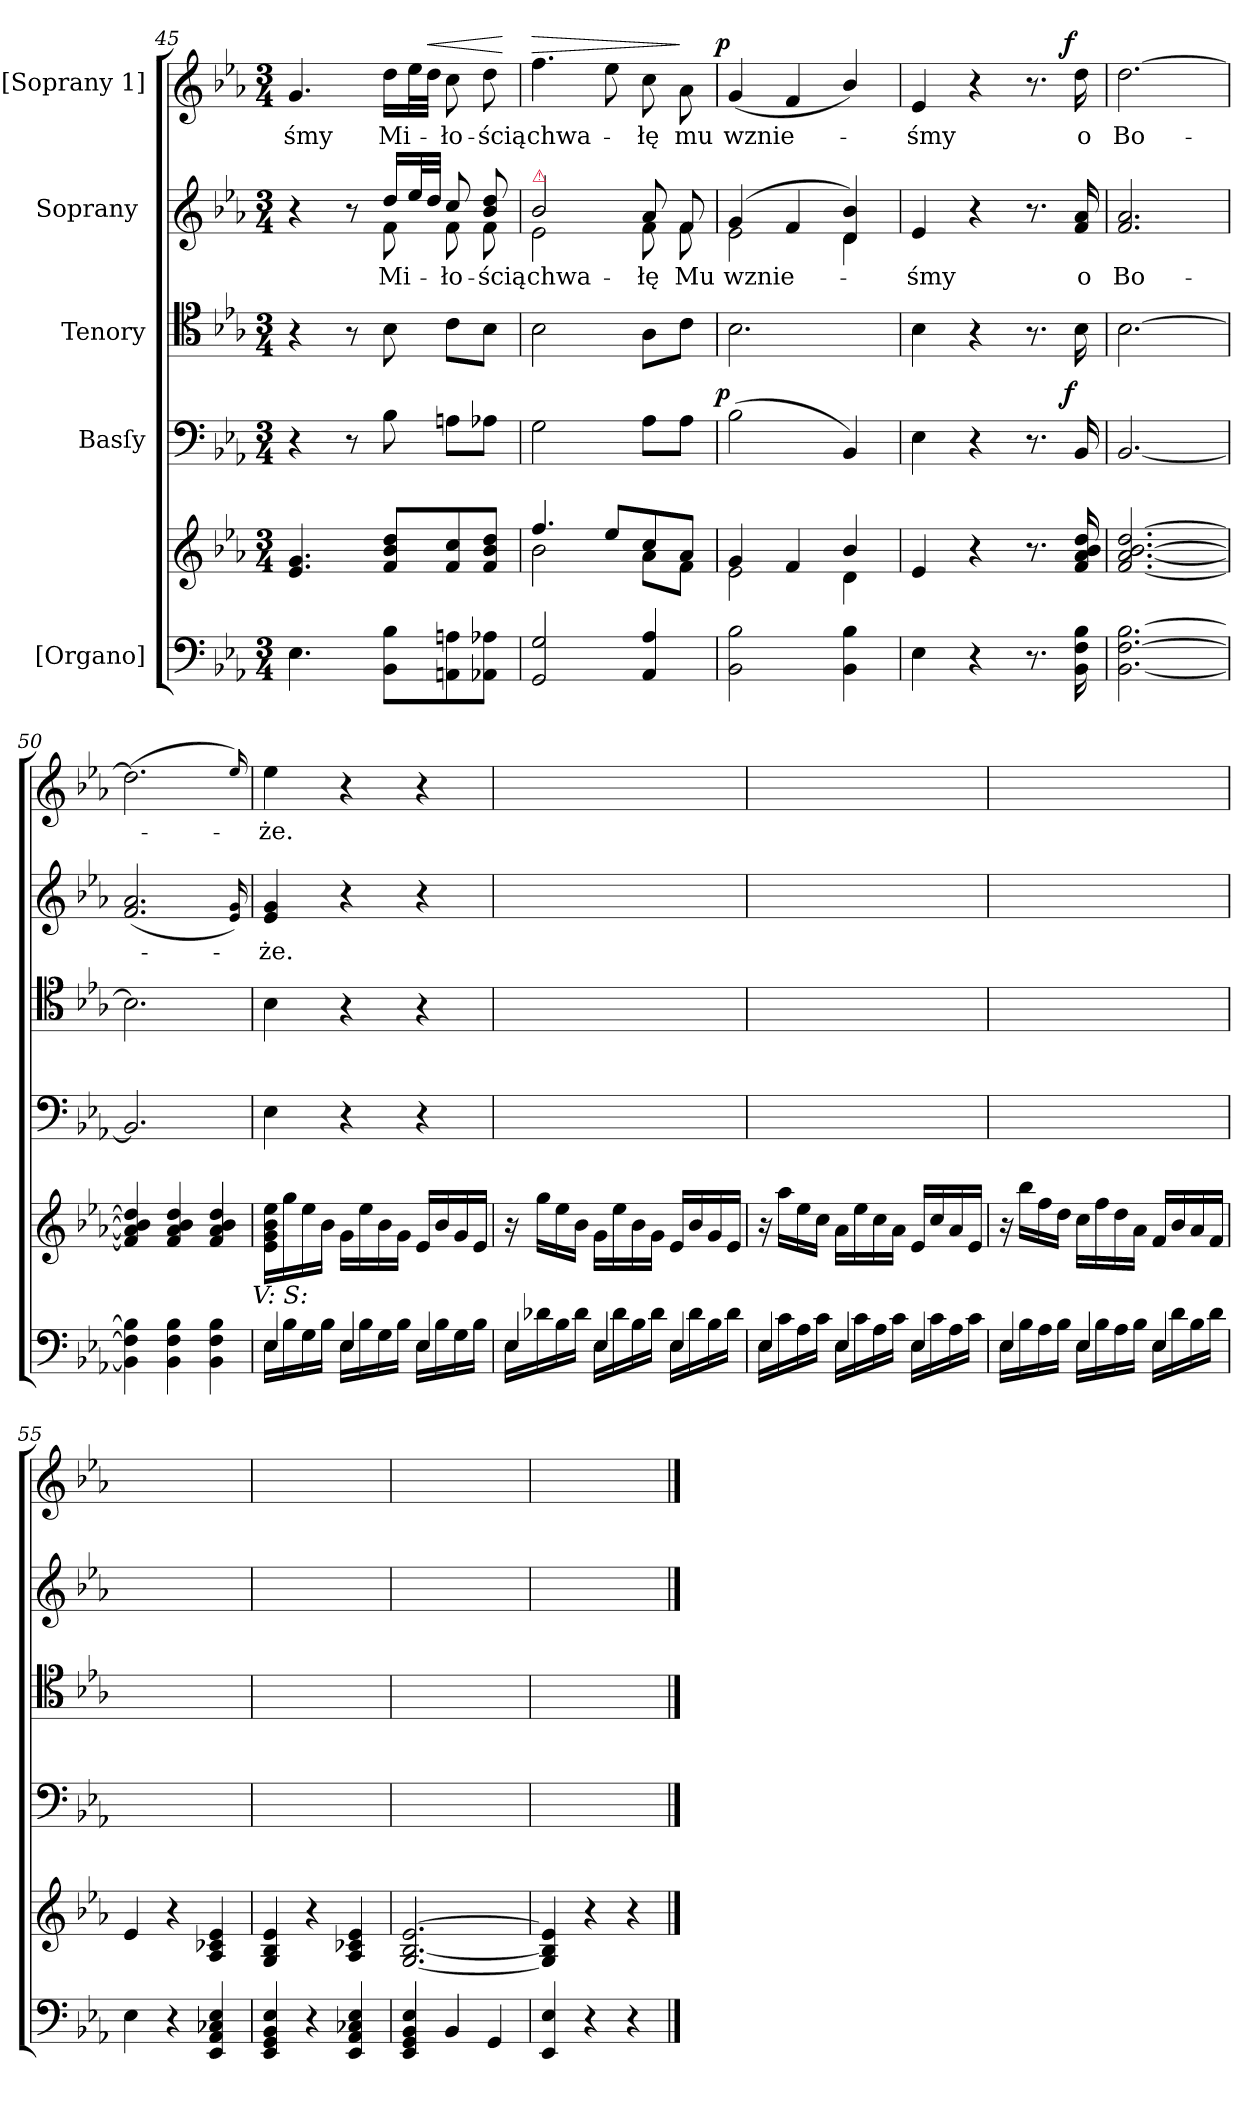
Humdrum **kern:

**kern	**kern	**kern	**dynam	**kern	**kern	**text	**kern	**text	**dynam
*part5	*part5	*part4	*part4	*part3	*part2	*part2	*part1	*part1	*part1
*staff6	*staff5	*staff4	*staff4	*staff3	*staff2	*staff2	*staff1	*staff1	*staff1
*I"[Organo]	*	*I"Basſy	*	*I"Tenory	*I"Soprany [2]	*	*I"[Soprany 1]	*	*
*clefF4	*clefG2	*clefF4	*	*clefC4	*clefG2	*	*clefG2	*	*
*k[b-e-a-]	*k[b-e-a-]	*k[b-e-a-]	*	*k[b-e-a-]	*k[b-e-a-]	*	*k[b-e-a-]	*	*
*M3/4	*M3/4	*M3/4	*	*M3/4	*M3/4	*	*M3/4	*	*
=45	=45	=45	=45	=45	=45	=45	=45	=45	=45
*	*	*	*	*	*^	*	*	*	*
4.E-\	4.e-/ 4.g/	4r	.	4r	4r	4ryy	.	4.g/	-śmy	.
.	.	8r	.	8r	8r	8ryy	.	.	.	.
8BB-\ 8B-\L	8f/ 8b-/ 8dd/L	8B-\	.	8B-\	16dd/LL	8f\	Mi-	16dd\LL	Mi-	.
.	.	.	.	.	32ee-/L	.	.	32ee-\L	.	.
!	!	!	!	!	!	!	!	!	!	!LO:HP:a
.	.	.	.	.	32dd/JJJ	.	.	32dd\JJJ	.	<
8AAn\ 8An\	8f/ 8cc/	8An\L	.	8c\L	8cc/	8f\	-ło-	8cc\	-ło-	.
8AA-X\ 8A-X\J	8f/ 8b-/ 8dd/J	8A-X\J	.	8B-\J	8b-/ 8dd/	8f\	-ścią	8dd\	-ścią	.
*	*	*	*	*	*v	*v	*	*	*	*
.	.	.	.	.	.	.	.	.	[
=46	=46	=46	=46	=46	=46	=46	=46	=46	=46
*	*^	*	*	*	*^	*	*	*	*
!	!	!	!	!	!	!LO:TX:a:color=crimson:t=⚠	!	!	!	!	!
!	!	!	!	!	!	!	!	!	!	!	!LO:HP:a
2GG/ 2G/	4.ff/	2b-\	2G\	.	2B-\	2b-/	2e-\	chwa-	4.ff\	chwa-	>
.	8ee-/L	.	.	.	.	.	.	.	8ee-\	.	.
4AA-/ 4A-/	8cc/	8a-\L	8A-\L	.	8A-\L	8a-/	8f\	-łę	8cc\	-łę	.
.	8a-/J	8f\J	8A-\J	.	8c\J	8f/	8f\	Mu	8a-\	mu	]
=47	=47	=47	=47	=47	=47	=47	=47	=47	=47	=47	=47
!	!	!	!	!LO:DY:a:rj	!	!	!	!	!	!	!LO:DY:a:rj
2BB-\ 2B-\	4g/	2e-\	(>2B-\	p	2.B-\	(>4g/	2e-\	wznie-	(>4g/	wznie-	p
.	4f/	.	.	.	.	4f/	.	.	4f/	.	.
4BB-\ 4B-\	4b-/	4d\	4BB-/)	.	.	4d/ 4b-/)	4d\	.	4b-/)	.	.
*	*v	*v	*	*	*	*v	*v	*	*	*	*
=48	=48	=48	=48	=48	=48	=48	=48	=48	=48
4E-\	4e-/	4E-\	.	4B-\	4e-/	-śmy	4e-/	-śmy	.
4r	4r	4r	.	4r	4r	.	4r	.	.
8.r	8.r	8.r	.	8.r	8.r	.	8.r	.	.
!	!	!	!LO:DY:a:rj	!	!	!	!	!	!LO:DY:a:rj
16BB-\ 16F\ 16B-\	16f/ 16a-/ 16b-/ 16dd/	16BB-/	f	16B-\	16f/ 16a-/	o	16dd\	o	f
=49	=49	=49	=49	=49	=49	=49	=49	=49	=49
[2.BB-\ [2.F\ [2.B-\	[2.f/ [2.a-/ [2.b-/ [2.dd/	[2.BB-/	.	[2.B-\	2.f/ 2.a-/	Bo-	[2.dd\	Bo-	.
=50	=50	=50	=50	=50	=50	=50	=50	=50	=50
4BB-]\ 4F]\ 4B-]\	4f]/ 4a-]/ 4b-]/ 4dd]/	2.BB-/]	.	2.B-\]	(>2.f/ 2.a-/	.	(>2.dd\]	.	.
4BB-\ 4F\ 4B-\	4f/ 4a-/ 4b-/ 4dd/	.	.	.	.	.	.	.	.
4BB-\ 4F\ 4B-\	4f/ 4a-/ 4b-/ 4dd/	.	.	.	.	.	.	.	.
.	.	.	.	.	16qqe-/ 16qqg/)	.	16qqee-/)	.	.
!LO:TX:a:i:t=V&colon; S&colon;	!	!	!	!	!	!	!	!	!
=51	=51	=51	=51	=51	=51	=51	=51	=51	=51
*^	*	*	*	*	*	*	*	*	*
4E-/	16E-\LL	16e-\ 16g\ 16b-\ 16ee-\LL	4E-\	.	4B-\	4e-/ 4g/	-że.	4ee-\	-że.	.
.	16B-\	16gg\	.	.	.	.	.	.	.	.
.	16G\	16ee-\	.	.	.	.	.	.	.	.
.	16B-\JJ	16b-\JJ	.	.	.	.	.	.	.	.
4E-/	16E-\LL	16g\LL	4r	.	4r	4r	.	4r	.	.
.	16B-\	16ee-\	.	.	.	.	.	.	.	.
.	16G\	16b-\	.	.	.	.	.	.	.	.
.	16B-\JJ	16g\JJ	.	.	.	.	.	.	.	.
4E-/	16E-\LL	16e-/LL	4r	.	4r	4r	.	4r	.	.
.	16B-\	16b-/	.	.	.	.	.	.	.	.
.	16G\	16g/	.	.	.	.	.	.	.	.
.	16B-\JJ	16e-/JJ	.	.	.	.	.	.	.	.
=52	=52	=52	=52	=52	=52	=52	=52	=52	=52	=52
4E-/	16E-\LL	16r	2.ryy	.	2.ryy	2.ryy	.	2.ryy	.	.
.	16d-X\	16gg\LL	.	.	.	.	.	.	.	.
.	16B-\	16ee-\	.	.	.	.	.	.	.	.
.	16d-\JJ	16b-\JJ	.	.	.	.	.	.	.	.
4E-/	16E-\LL	16g\LL	.	.	.	.	.	.	.	.
.	16d-\	16ee-\	.	.	.	.	.	.	.	.
.	16B-\	16b-\	.	.	.	.	.	.	.	.
.	16d-\JJ	16g\JJ	.	.	.	.	.	.	.	.
4E-/	16E-\LL	16e-/LL	.	.	.	.	.	.	.	.
.	16d-\	16b-/	.	.	.	.	.	.	.	.
.	16B-\	16g/	.	.	.	.	.	.	.	.
.	16d-\JJ	16e-/JJ	.	.	.	.	.	.	.	.
=53	=53	=53	=53	=53	=53	=53	=53	=53	=53	=53
4E-/	16E-\LL	16r	2.ryy	.	2.ryy	2.ryy	.	2.ryy	.	.
.	16c\	16aa-\LL	.	.	.	.	.	.	.	.
.	16A-\	16ee-\	.	.	.	.	.	.	.	.
.	16c\JJ	16cc\JJ	.	.	.	.	.	.	.	.
4E-/	16E-\LL	16a-\LL	.	.	.	.	.	.	.	.
.	16c\	16ee-\	.	.	.	.	.	.	.	.
.	16A-\	16cc\	.	.	.	.	.	.	.	.
.	16c\JJ	16a-\JJ	.	.	.	.	.	.	.	.
4E-/	16E-\LL	16e-/LL	.	.	.	.	.	.	.	.
.	16c\	16cc/	.	.	.	.	.	.	.	.
.	16A-\	16a-/	.	.	.	.	.	.	.	.
.	16c\JJ	16e-/JJ	.	.	.	.	.	.	.	.
=54	=54	=54	=54	=54	=54	=54	=54	=54	=54	=54
4E-/	16E-\LL	16r	2.ryy	.	2.ryy	2.ryy	.	2.ryy	.	.
.	16B-\	16bb-\LL	.	.	.	.	.	.	.	.
.	16A-\	16ff\	.	.	.	.	.	.	.	.
.	16B-\JJ	16dd\JJ	.	.	.	.	.	.	.	.
4E-/	16E-\LL	16cc\LL	.	.	.	.	.	.	.	.
.	16B-\	16ff\	.	.	.	.	.	.	.	.
.	16A-\	16dd\	.	.	.	.	.	.	.	.
.	16B-\JJ	16a-\JJ	.	.	.	.	.	.	.	.
4E-/	16E-\LL	16f/LL	.	.	.	.	.	.	.	.
.	16d\	16b-/	.	.	.	.	.	.	.	.
.	16B-\	16a-/	.	.	.	.	.	.	.	.
.	16d\JJ	16f/JJ	.	.	.	.	.	.	.	.
*v	*v	*	*	*	*	*	*	*	*	*
=55	=55	=55	=55	=55	=55	=55	=55	=55	=55
4E-\	4e-/	2.ryy	.	2.ryy	2.ryy	.	2.ryy	.	.
4r	4r	.	.	.	.	.	.	.	.
4EE-/ 4AA-/ 4C-X/ 4E-/	4A-/ 4c-X/ 4e-/	.	.	.	.	.	.	.	.
=56	=56	=56	=56	=56	=56	=56	=56	=56	=56
4EE-/ 4GG/ 4BB-/ 4E-/	4G/ 4B-/ 4e-/	2.ryy	.	2.ryy	2.ryy	.	2.ryy	.	.
4r	4r	.	.	.	.	.	.	.	.
4EE-/ 4AA-/ 4C-X/ 4E-/	4A-/ 4c-X/ 4e-/	.	.	.	.	.	.	.	.
=57	=57	=57	=57	=57	=57	=57	=57	=57	=57
4EE-/ 4GG/ 4BB-/ 4E-/	[2.G/ [2.B-/ [2.e-/	2.ryy	.	2.ryy	2.ryy	.	2.ryy	.	.
4BB-/	.	.	.	.	.	.	.	.	.
4GG/	.	.	.	.	.	.	.	.	.
=58	=58	=58	=58	=58	=58	=58	=58	=58	=58
4EE-/ 4E-/	4G]/ 4B-]/ 4e-]/	2.ryy	.	2.ryy	2.ryy	.	2.ryy	.	.
4r	4r	.	.	.	.	.	.	.	.
4r	4r	.	.	.	.	.	.	.	.
==	==	==	==	==	==	==	==	==	==
*-	*-	*-	*-	*-	*-	*-	*-	*-	*-
